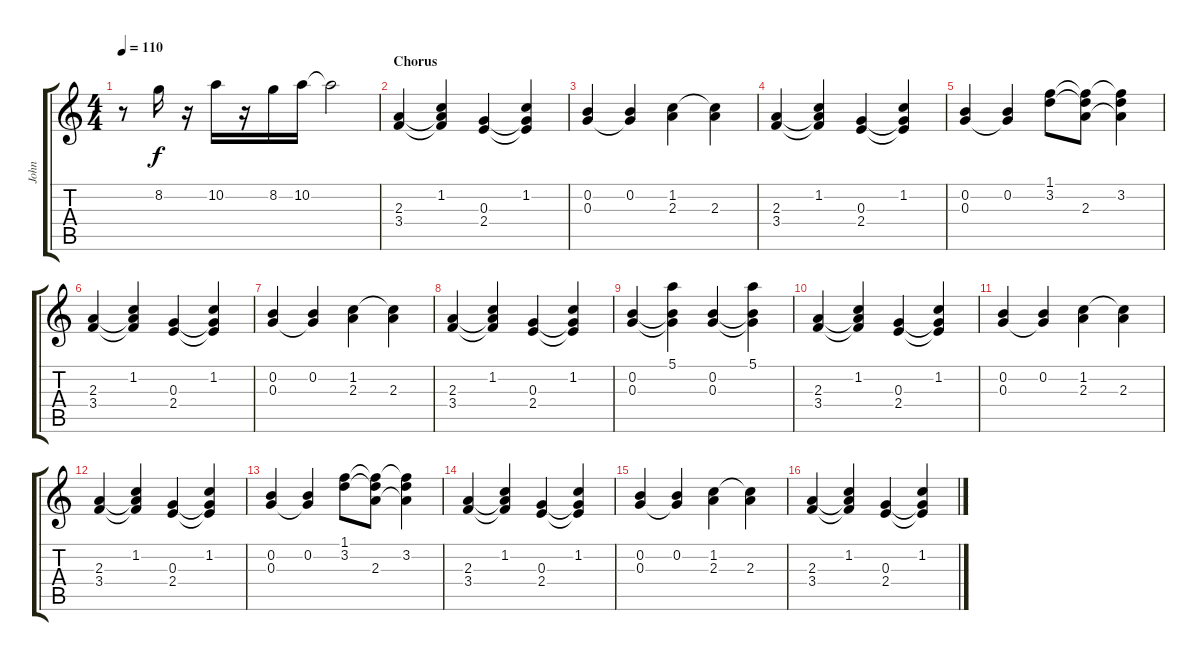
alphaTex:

\track ("John" "John") {instrument electricguitarjazz}
\staff {score tabs}
\tuning (E4 B3 G3 D3 A2 E2) {hide}
\ts (4 4)
\tempo 110
\clef g2
\ks c
r.8{dy f} 8.2.16 r.16 10.2.16 r.16 8.2.16 10.2.16 10.2{t}.2 |
\section ("" "Chorus")
(2.3 3.4).4 (1.2 2.3{t} 3.4{t}).4 (0.3 2.4).4 (1.2 0.3{t} 2.4{t}).4 |
(0.2 0.3).4 (0.2 0.3{t}).4 (1.2 2.3).4 (1.2{t} 2.3).4 |
(2.3 3.4).4 (1.2 2.3{t} 3.4{t}).4 (0.3 2.4).4 (1.2 0.3{t} 2.4{t}).4 |
(0.2 0.3).4 (0.2 0.3{t}).4 (1.1 3.2).8 (1.1{t} 3.2{t} 2.3).8 (1.1{t} 3.2 2.3{t}).4 |
(2.3 3.4).4 (1.2 2.3{t} 3.4{t}).4 (0.3 2.4).4 (1.2 0.3{t} 2.4{t}).4 |
(0.2 0.3).4 (0.2 0.3{t}).4 (1.2 2.3).4 (1.2{t} 2.3).4 |
(2.3 3.4).4 (1.2 2.3{t} 3.4{t}).4 (0.3 2.4).4 (1.2 0.3{t} 2.4{t}).4 |
(0.2 0.3).4 (5.1 0.2{t} 0.3{t}).4 (0.2 0.3).4 (5.1 0.2{t} 0.3{t}).4 |
(2.3 3.4).4 (1.2 2.3{t} 3.4{t}).4 (0.3 2.4).4 (1.2 0.3{t} 2.4{t}).4 |
(0.2 0.3).4 (0.2 0.3{t}).4 (1.2 2.3).4 (1.2{t} 2.3).4 |
(2.3 3.4).4 (1.2 2.3{t} 3.4{t}).4 (0.3 2.4).4 (1.2 0.3{t} 2.4{t}).4 |
(0.2 0.3).4 (0.2 0.3{t}).4 (1.1 3.2).8 (1.1{t} 3.2{t} 2.3).8 (1.1{t} 3.2 2.3{t}).4 |
(2.3 3.4).4 (1.2 2.3{t} 3.4{t}).4 (0.3 2.4).4 (1.2 0.3{t} 2.4{t}).4 |
(0.2 0.3).4 (0.2 0.3{t}).4 (1.2 2.3).4 (1.2{t} 2.3).4 |
(2.3 3.4).4 (1.2 2.3{t} 3.4{t}).4 (0.3 2.4).4 (1.2 0.3{t} 2.4{t}).4
